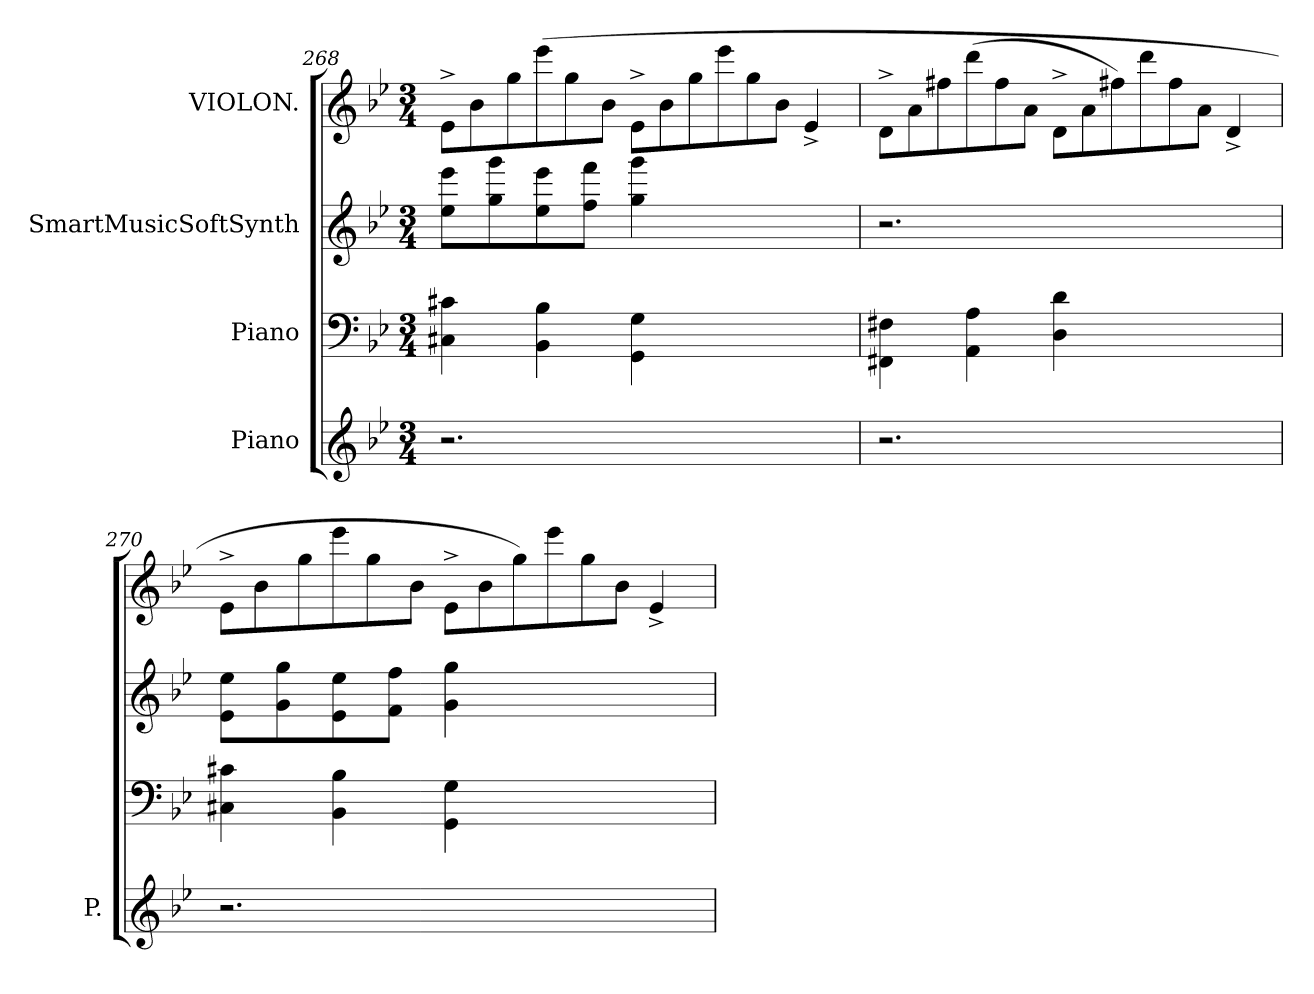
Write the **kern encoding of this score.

**kern	**kern	**kern	**kern
*part4	*part3	*part2	*part1
*staff4	*staff3	*staff2	*staff1
*I"Piano	*I"Piano	*I"SmartMusicSoftSynth	*I"VIOLON.
*I'P.	*	*	*
*clefG2	*clefF4	*clefG2	*clefG2
*k[b-e-]	*k[b-e-]	*k[b-e-]	*k[b-e-]
*M3/4	*M3/4	*M3/4	*M3/4
*	*	*	*Xtuplet
=268	=268	=268	=268
2.r	4C#X\ 4c#X\	8ee-\ 8eee-\L	12e-^\L
.	.	.	12b-\
.	.	8gg\ 8ggg\	.
.	.	.	12gg\
.	4BB-\ 4B-\	8ee-\ 8eee-\	(12eee-\
.	.	.	12gg\
.	.	8ff\ 8fff\J	.
.	.	.	12b-\J
.	4GG\ 4G\	4gg\ 4ggg\	12e-^\L
.	.	.	12b-\
.	.	.	12gg\
2ryy	2ryy	2ryy	12eee-\
.	.	.	12gg\
.	.	.	12b-\J
.	.	.	4e-^/
=269	=269	=269	=269
2.r	4FF#X\ 4F#X\	2.r	12d^\L
.	.	.	12a\
.	.	.	12ff#X\
.	4AA\ 4A\	.	(12ddd\
.	.	.	12ff#\
.	.	.	12a\J
.	4D\ 4d\	.	12d^\L
.	.	.	12a\
.	.	.	12ff#X\)
2ryy	2ryy	2ryy	12ddd\
.	.	.	12ff#\
.	.	.	12a\J
.	.	.	4d^/
=270	=270	=270	=270
2.r	4C#X\ 4c#X\	8e-\ 8ee-\L	12e-^\L
.	.	.	12b-\
.	.	8g\ 8gg\	.
.	.	.	12gg\
.	4BB-\ 4B-\	8e-\ 8ee-\	12eee-\
.	.	.	12gg\
.	.	8f\ 8ff\J	.
.	.	.	12b-\J
.	4GG\ 4G\	4g\ 4gg\	12e-^\L
.	.	.	12b-\
.	.	.	12gg\)
2ryy	2ryy	2ryy	12eee-\
.	.	.	12gg\
.	.	.	12b-\J
.	.	.	4e-^/
=	=	=	=
*-	*-	*-	*-
